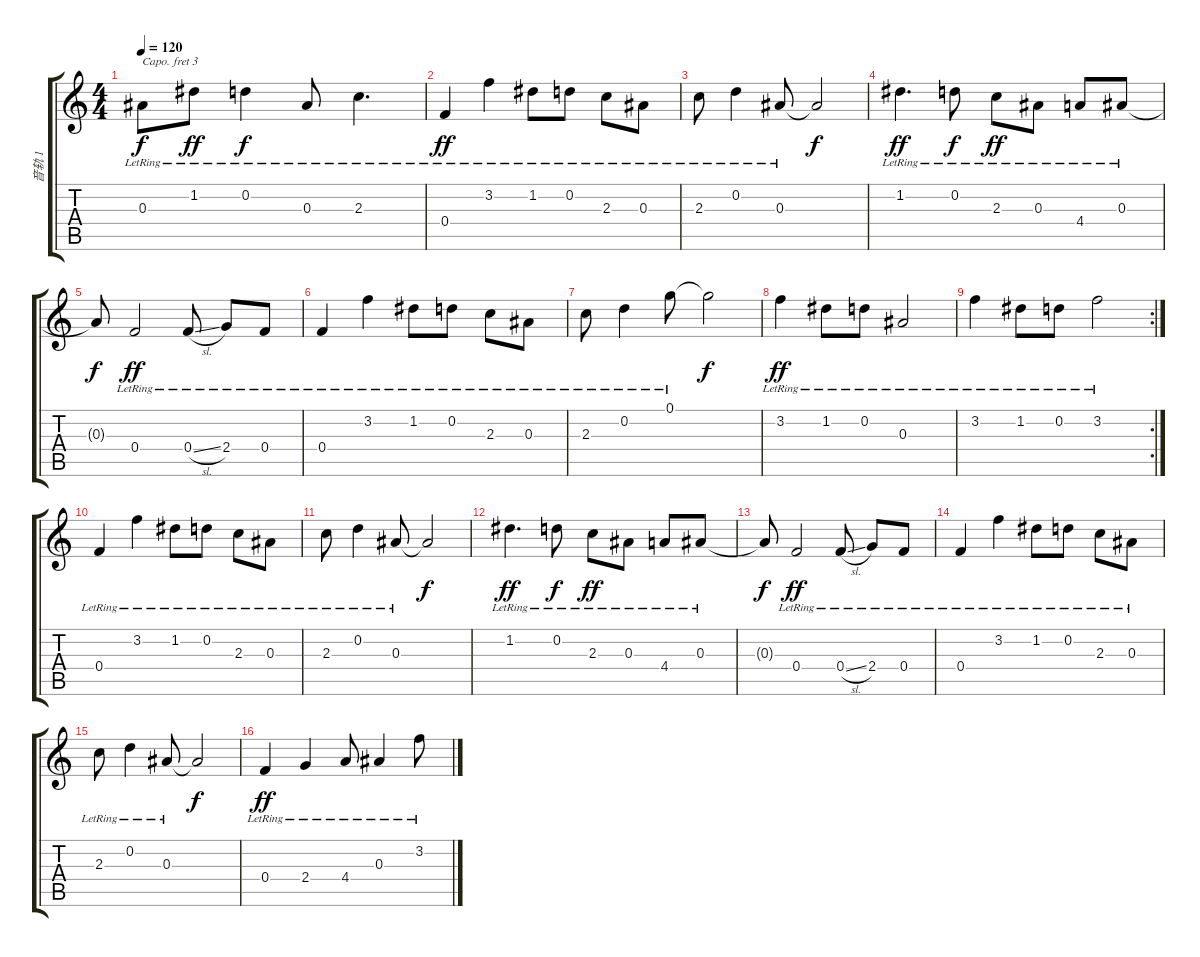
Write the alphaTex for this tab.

\track ("音轨 1" "音轨 1") {instrument acousticguitarsteel}
\staff {score tabs}
\capo 3
\tuning (E4 B3 G3 D3 A2 E2) {hide}
\ts (4 4)
\tempo 120
\clef g2
\ks c
0.3{lr}.8{dy f} 1.2{lr}.8{dy ff} 0.2{lr}.4{dy f} 0.3{lr}.8 2.3{lr}.4{d} |
0.4{lr}.4{dy ff} 3.2{lr}.4 1.2{lr}.8 0.2{lr}.8 2.3{lr}.8 0.3{lr}.8 |
2.3{lr}.8 0.2{lr}.4 0.3{lr}.8 0.3{t}.2{dy f} |
1.2{lr}.4{d dy ff} 0.2{lr}.8{dy f} 2.3{lr}.8{dy ff} 0.3{lr}.8 4.4{lr}.8 0.3{lr}.8 |
0.3{t}.8{dy f} 0.4{lr}.2{dy ff} 0.4{sl lr}.8 2.4{lr}.8 0.4{lr}.8 |
0.4{lr}.4 3.2{lr}.4 1.2{lr}.8 0.2{lr}.8 2.3{lr}.8 0.3{lr}.8 |
2.3{lr}.8 0.2{lr}.4 0.1{lr}.8 0.1{t}.2{dy f} |
3.2{lr}.4{dy ff} 1.2{lr}.8 0.2{lr}.8 0.3{lr}.2 |
\rc 2
3.2{lr}.4 1.2{lr}.8 0.2{lr}.8 3.2{lr}.2 |
0.4{lr}.4 3.2{lr}.4 1.2{lr}.8 0.2{lr}.8 2.3{lr}.8 0.3{lr}.8 |
2.3{lr}.8 0.2{lr}.4 0.3{lr}.8 0.3{t}.2{dy f} |
1.2{lr}.4{d dy ff} 0.2{lr}.8{dy f} 2.3{lr}.8{dy ff} 0.3{lr}.8 4.4{lr}.8 0.3{lr}.8 |
0.3{t}.8{dy f} 0.4{lr}.2{dy ff} 0.4{sl lr}.8 2.4{lr}.8 0.4{lr}.8 |
0.4{lr}.4 3.2{lr}.4 1.2{lr}.8 0.2{lr}.8 2.3{lr}.8 0.3{lr}.8 |
2.3{lr}.8 0.2{lr}.4 0.3{lr}.8 0.3{t}.2{dy f} |
0.4{lr}.4{dy ff} 2.4{lr}.4 4.4{lr}.8 0.3{lr}.4 3.2{lr}.8
